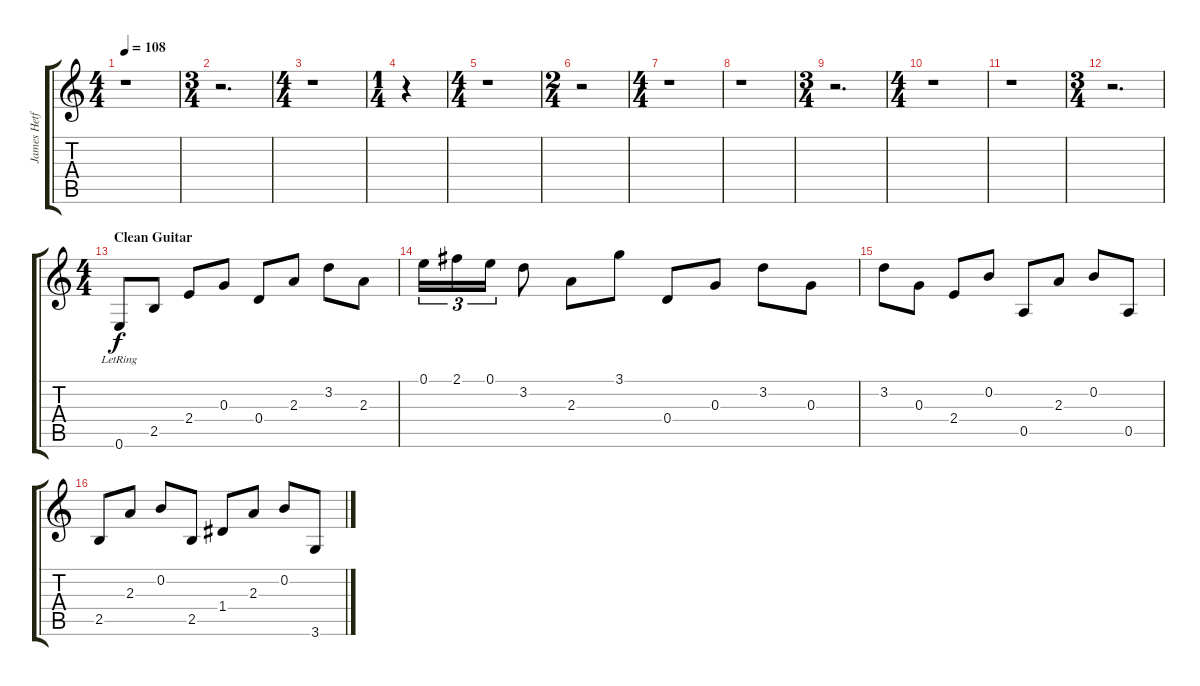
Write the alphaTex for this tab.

\track ("James Hetfield (clean guitar)" "James Hetf") {instrument acousticguitarsteel}
\staff {score tabs}
\tuning (E4 B3 G3 D3 A2 E2) {hide}
\ts (4 4)
\tempo 108
\clef g2
\ks c
r.1{dy f} |
\ts (3 4)
r.2{d} |
\ts (4 4)
r.1 |
\ts (1 4)
r.4 |
\ts (4 4)
r.1 |
\ts (2 4)
r.2 |
\ts (4 4)
r.1 |
r.1 |
\ts (3 4)
r.2{d} |
\ts (4 4)
r.1 |
r.1 |
\ts (3 4)
r.2{d} |
\ts (4 4)
\section ("" "Clean Guitar")
0.6{lr}.8 2.5.8 2.4.8 0.3.8 0.4.8 2.3.8 3.2.8 2.3.8 |
0.1.16{tu (3 2)} 2.1.16{tu (3 2)} 0.1.16{tu (3 2)} 3.2.8 2.3.8 3.1.8 0.4.8 0.3.8 3.2.8 0.3.8 |
3.2.8 0.3.8 2.4.8 0.2.8 0.5.8 2.3.8 0.2.8 0.5.8 |
2.5.8 2.3.8 0.2.8 2.5.8 1.4.8 2.3.8 0.2.8 3.6.8
